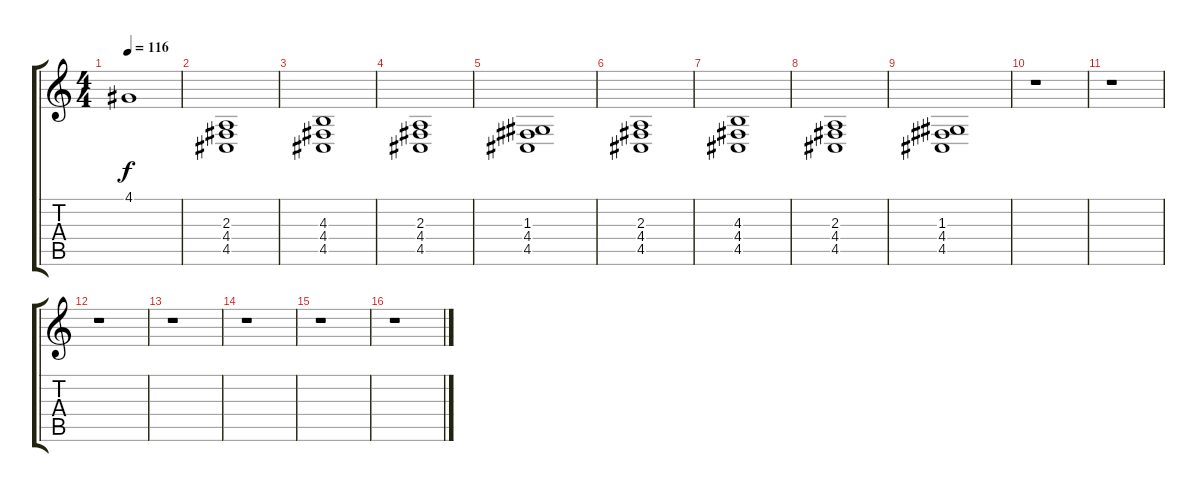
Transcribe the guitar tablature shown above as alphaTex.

\track "" {instrument pad2warm}
\staff {score tabs}
\tuning (E4 B3 G3 D3 A2 E2) {hide}
\ts (4 4)
\tempo 116
\clef g2
\ks c
4.1.1{dy f} |
(2.3 4.4 4.5).1 |
(4.3 4.4 4.5).1 |
(2.3 4.4 4.5).1 |
(1.3 4.4 4.5).1 |
(2.3 4.4 4.5).1 |
(4.3 4.4 4.5).1 |
(2.3 4.4 4.5).1 |
(1.3 4.4 4.5).1 |
r.1 |
r.1 |
r.1 |
r.1 |
r.1 |
r.1 |
r.1
